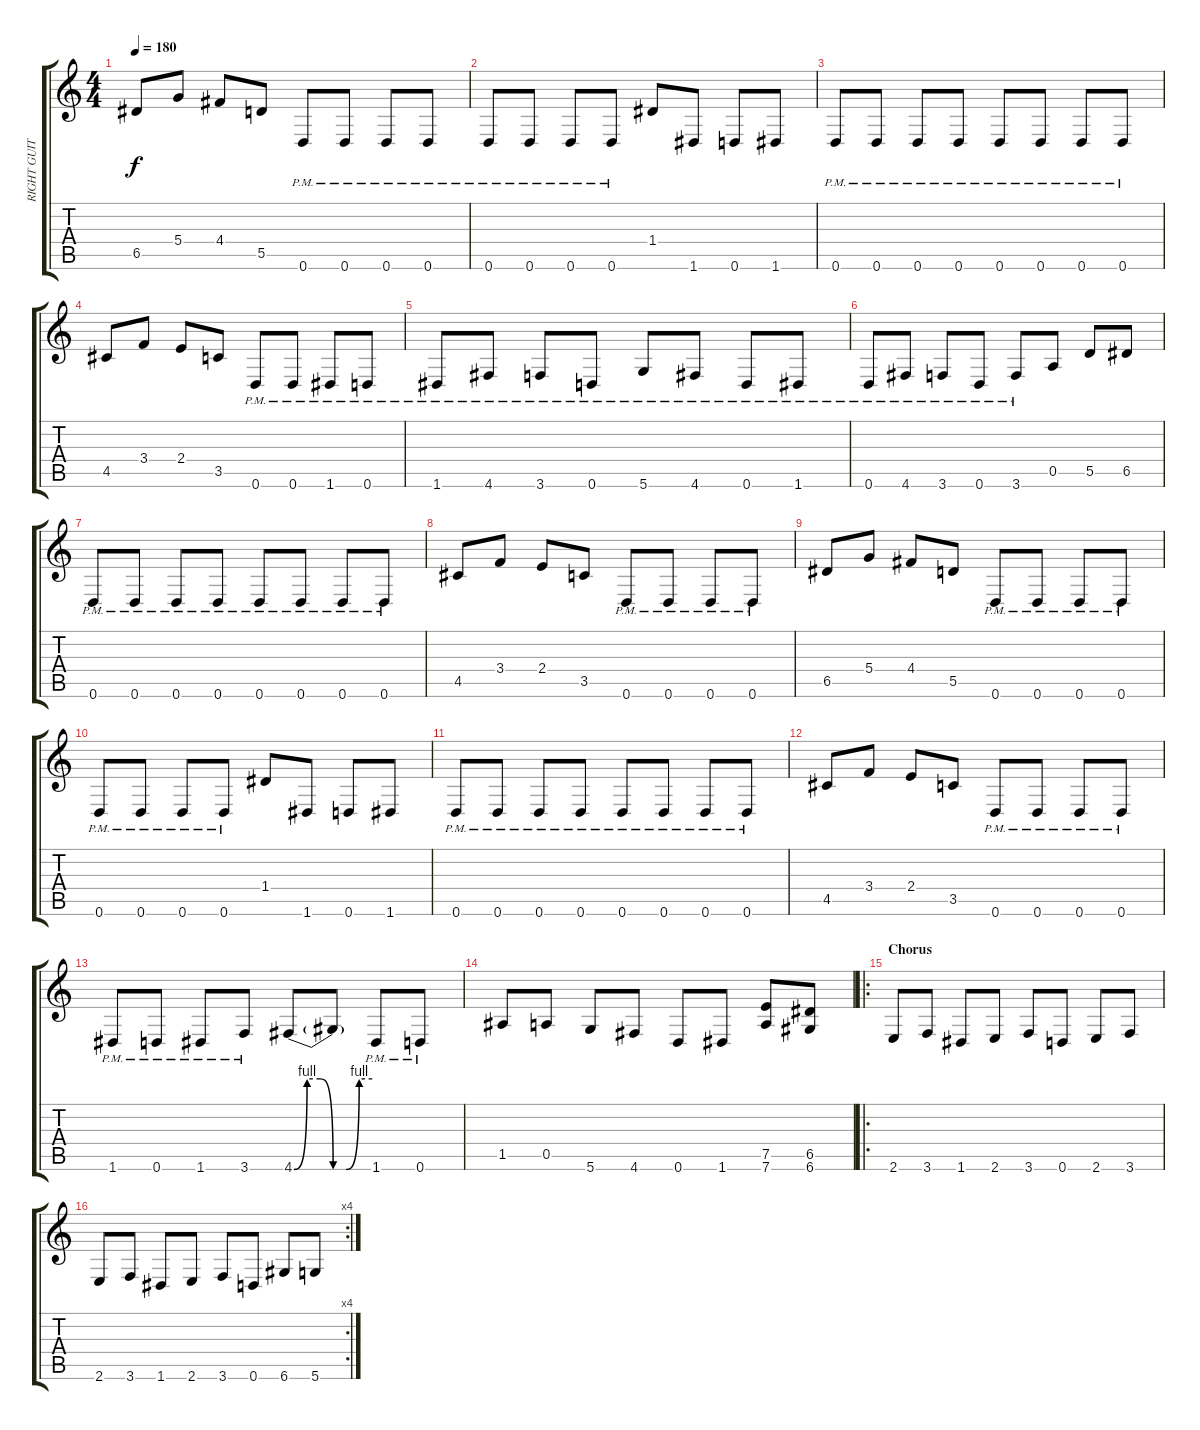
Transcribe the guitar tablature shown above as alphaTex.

\track ("RIGHT GUITAR" "RIGHT GUIT") {instrument distortionguitar}
\staff {score tabs}
\tuning (E4 B3 G3 D3 A2 D2) {hide}
\ts (4 4)
\tempo 180
\clef g2
\ks c
6.5.8{dy f} 5.4.8 4.4.8 5.5.8 0.6{pm}.8 0.6{pm}.8 0.6{pm}.8 0.6{pm}.8 |
0.6{pm}.8 0.6{pm}.8 0.6{pm}.8 0.6{pm}.8 1.4.8 1.6.8 0.6.8 1.6.8 |
0.6{pm}.8 0.6{pm}.8 0.6{pm}.8 0.6{pm}.8 0.6{pm}.8 0.6{pm}.8 0.6{pm}.8 0.6{pm}.8 |
4.5.8 3.4.8 2.4.8 3.5.8 0.6{pm}.8 0.6{pm}.8 1.6{pm}.8 0.6{pm}.8 |
1.6{pm}.8 4.6{pm}.8 3.6{pm}.8 0.6{pm}.8 5.6{pm}.8 4.6{pm}.8 0.6{pm}.8 1.6{pm}.8 |
0.6{pm}.8 4.6{pm}.8 3.6{pm}.8 0.6{pm}.8 3.6{pm}.8 0.5.8 5.5.8 6.5.8 |
0.6{pm}.8 0.6{pm}.8 0.6{pm}.8 0.6{pm}.8 0.6{pm}.8 0.6{pm}.8 0.6{pm}.8 0.6{pm}.8 |
4.5.8 3.4.8 2.4.8 3.5.8 0.6{pm}.8 0.6{pm}.8 0.6{pm}.8 0.6{pm}.8 |
6.5.8 5.4.8 4.4.8 5.5.8 0.6{pm}.8 0.6{pm}.8 0.6{pm}.8 0.6{pm}.8 |
0.6{pm}.8 0.6{pm}.8 0.6{pm}.8 0.6{pm}.8 1.4.8 1.6.8 0.6.8 1.6.8 |
0.6{pm}.8 0.6{pm}.8 0.6{pm}.8 0.6{pm}.8 0.6{pm}.8 0.6{pm}.8 0.6{pm}.8 0.6{pm}.8 |
4.5.8 3.4.8 2.4.8 3.5.8 0.6{pm}.8 0.6{pm}.8 0.6{pm}.8 0.6{pm}.8 |
1.6{pm}.8 0.6{pm}.8 1.6{pm}.8 3.6{pm}.8 4.6{be (custom 0 0 10 4 20 4 30 0 40 0 50 4 60 4)}.8 4.6{t}.8 1.6{pm}.8 0.6{pm}.8 |
1.5.8 0.5.8 5.6.8 4.6.8 0.6.8 1.6.8 (7.5 7.6).8 (6.5 6.6).8 |
\ro
\section ("" "Chorus")
2.6.8 3.6.8 1.6.8 2.6.8 3.6.8 0.6.8 2.6.8 3.6.8 |
\rc 4
2.6.8 3.6.8 1.6.8 2.6.8 3.6.8 0.6.8 6.6.8 5.6.8
